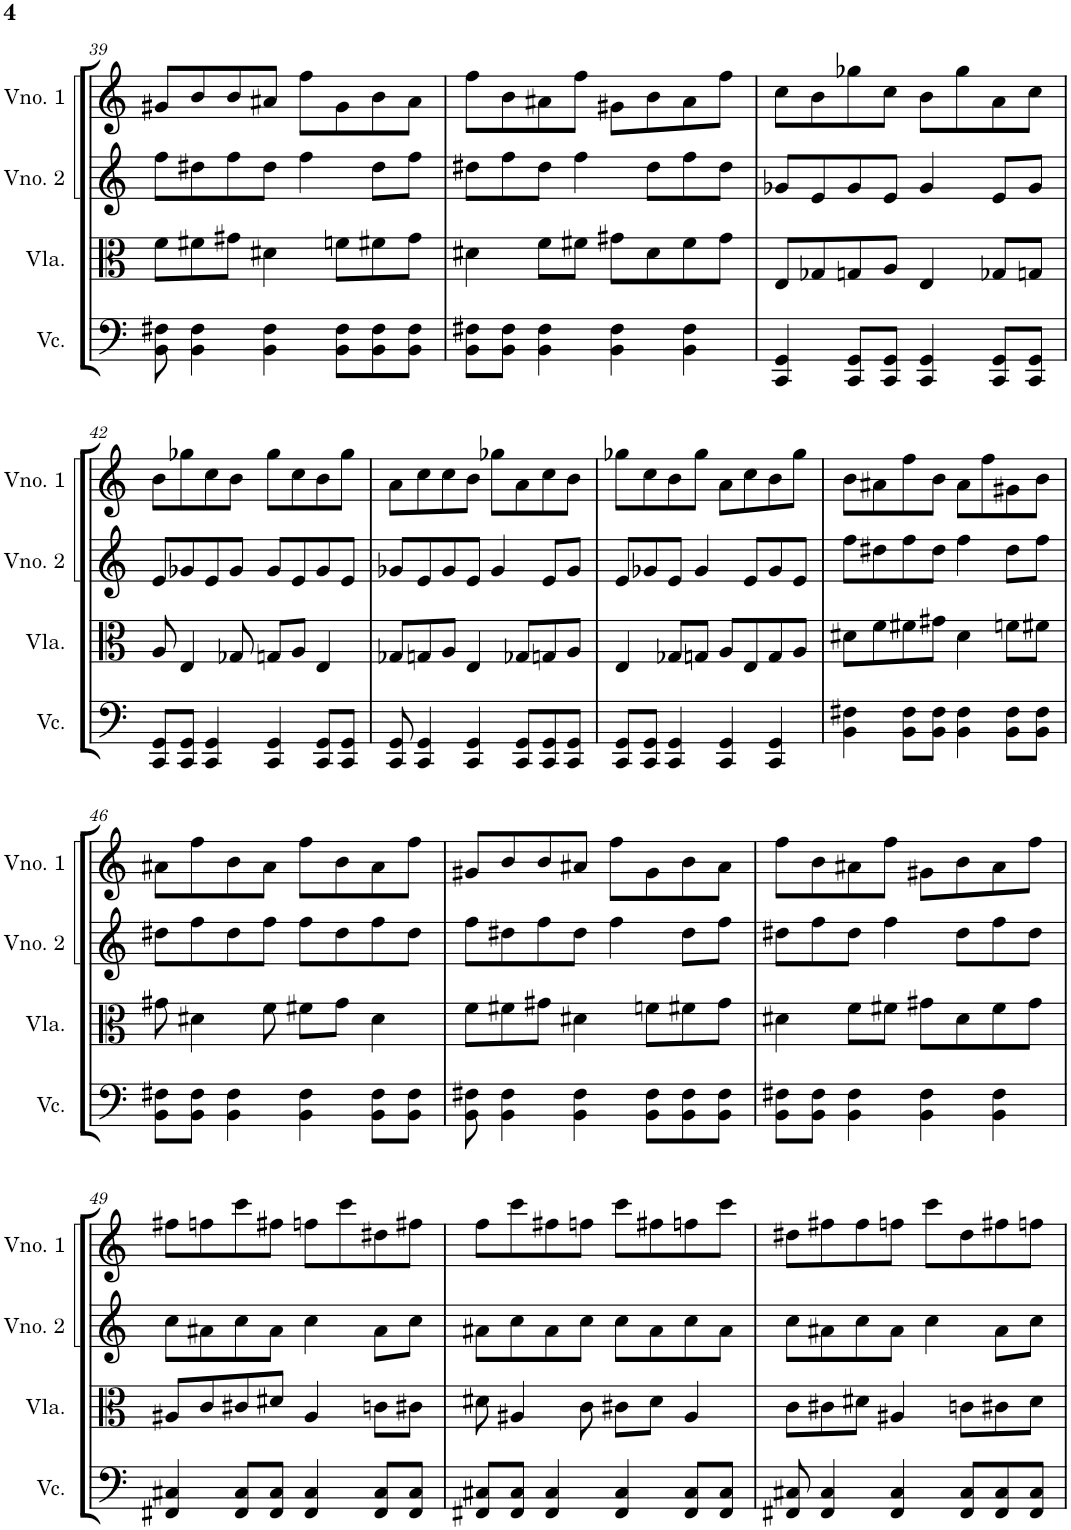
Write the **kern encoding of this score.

**kern	**kern	**kern	**kern
*part4	*part3	*part2	*part1
*staff4	*staff3	*staff2	*staff1
*I"Violoncelo	*I"Viola	*I"Violino 2	*I"Violino 1
*I'Vc.	*I'Vla.	*I'Vno. 2	*I'Vno. 1
!!LO:PB:g=z
*clefF4	*clefC3	*clefG2	*clefG2
*k[]	*k[]	*k[]	*k[]
*M4/4	*M4/4	*M4/4	*M4/4
=39	=39	=39	=39
8BB\ 8F#X\	8f\L	8ff\L	8g#X/L
4BB\ 4F#\	8f#X\	8dd#X\	8b/
.	8g#X\J	8ff\	8b/
4BB\ 4F#\	4d#X\	8dd#\J	8a#X/J
.	.	4ff\	8ff\L
8BB\ 8F#\L	8fn\L	.	8g#\
8BB\ 8F#\	8f#X\	8dd#\L	8b\
8BB\ 8F#\J	8g#\J	8ff\J	8a#\J
=40	=40	=40	=40
8BB\ 8F#X\L	4d#X\	8dd#X\L	8ff\L
8BB\ 8F#\J	.	8ff\	8b\
4BB\ 4F#\	8f\L	8dd#\J	8a#X\
.	8f#X\J	4ff\	8ff\J
4BB\ 4F#\	8g#X\L	.	8g#X\L
.	8d#\	8dd#\L	8b\
4BB\ 4F#\	8f#\	8ff\	8a#\
.	8g#\J	8dd#\J	8ff\J
=41	=41	=41	=41
4CC/ 4GG/	8E/L	8g-X/L	8cc\L
.	8G-X/	8e/	8b\
8CC/ 8GG/L	8Gn/	8g-/	8gg-X\
8CC/ 8GG/J	8A/J	8e/J	8cc\J
4CC/ 4GG/	4E/	4g-/	8b\L
.	.	.	8gg-\
8CC/ 8GG/L	8G-X/L	8e/L	8a\
8CC/ 8GG/J	8Gn/J	8g-/J	8cc\J
!!LO:LB:g=z
=42	=42	=42	=42
8CC/ 8GG/L	8A/	8e/L	8b\L
8CC/ 8GG/J	4E/	8g-X/	8gg-X\
4CC/ 4GG/	.	8e/	8cc\
.	8G-X/	8g-/J	8b\J
4CC/ 4GG/	8Gn/L	8g-/L	8gg-\L
.	8A/J	8e/	8cc\
8CC/ 8GG/L	4E/	8g-/	8b\
8CC/ 8GG/J	.	8e/J	8gg-\J
=43	=43	=43	=43
8CC/ 8GG/	8G-X/L	8g-X/L	8a\L
4CC/ 4GG/	8Gn/	8e/	8cc\
.	8A/J	8g-/	8cc\
4CC/ 4GG/	4E/	8e/J	8b\J
.	.	4g-/	8gg-X\L
8CC/ 8GG/L	8G-X/L	.	8a\
8CC/ 8GG/	8Gn/	8e/L	8cc\
8CC/ 8GG/J	8A/J	8g-/J	8b\J
=44	=44	=44	=44
8CC/ 8GG/L	4E/	8e/L	8gg-X\L
8CC/ 8GG/J	.	8g-X/	8cc\
4CC/ 4GG/	8G-X/L	8e/J	8b\
.	8Gn/J	4g-/	8gg-\J
4CC/ 4GG/	8A/L	.	8a\L
.	8E/	8e/L	8cc\
4CC/ 4GG/	8G/	8g-/	8b\
.	8A/J	8e/J	8gg-\J
=45	=45	=45	=45
4BB\ 4F#X\	8d#X\L	8ff\L	8b\L
.	8f\	8dd#X\	8a#X\
8BB\ 8F#\L	8f#X\	8ff\	8ff\
8BB\ 8F#\J	8g#X\J	8dd#\J	8b\J
4BB\ 4F#\	4d#\	4ff\	8a#\L
.	.	.	8ff\
8BB\ 8F#\L	8fn\L	8dd#\L	8g#X\
8BB\ 8F#\J	8f#X\J	8ff\J	8b\J
!!LO:LB:g=z
=46	=46	=46	=46
8BB\ 8F#X\L	8g#X\	8dd#X\L	8a#X\L
8BB\ 8F#\J	4d#X\	8ff\	8ff\
4BB\ 4F#\	.	8dd#\	8b\
.	8f\	8ff\J	8a#\J
4BB\ 4F#\	8f#X\L	8ff\L	8ff\L
.	8g#\J	8dd#\	8b\
8BB\ 8F#\L	4d#\	8ff\	8a#\
8BB\ 8F#\J	.	8dd#\J	8ff\J
=47	=47	=47	=47
8BB\ 8F#X\	8f\L	8ff\L	8g#X/L
4BB\ 4F#\	8f#X\	8dd#X\	8b/
.	8g#X\J	8ff\	8b/
4BB\ 4F#\	4d#X\	8dd#\J	8a#X/J
.	.	4ff\	8ff\L
8BB\ 8F#\L	8fn\L	.	8g#\
8BB\ 8F#\	8f#X\	8dd#\L	8b\
8BB\ 8F#\J	8g#\J	8ff\J	8a#\J
=48	=48	=48	=48
8BB\ 8F#X\L	4d#X\	8dd#X\L	8ff\L
8BB\ 8F#\J	.	8ff\	8b\
4BB\ 4F#\	8f\L	8dd#\J	8a#X\
.	8f#X\J	4ff\	8ff\J
4BB\ 4F#\	8g#X\L	.	8g#X\L
.	8d#\	8dd#\L	8b\
4BB\ 4F#\	8f#\	8ff\	8a#\
.	8g#\J	8dd#\J	8ff\J
!!LO:LB:g=z
=49	=49	=49	=49
4FF#X/ 4C#X/	8A#X/L	8cc\L	8ff#X\L
.	8c/	8a#X\	8ffn\
8FF#/ 8C#/L	8c#X/	8cc\	8ccc\
8FF#/ 8C#/J	8d#X/J	8a#\J	8ff#X\J
4FF#/ 4C#/	4A#/	4cc\	8ffn\L
.	.	.	8ccc\
8FF#/ 8C#/L	8cn\L	8a#\L	8dd#X\
8FF#/ 8C#/J	8c#X\J	8cc\J	8ff#X\J
=50	=50	=50	=50
8FF#X/ 8C#X/L	8d#X\	8a#X\L	8ff\L
8FF#/ 8C#/J	4A#X/	8cc\	8ccc\
4FF#/ 4C#/	.	8a#\	8ff#X\
.	8c\	8cc\J	8ffn\J
4FF#/ 4C#/	8c#X\L	8cc\L	8ccc\L
.	8d#\J	8a#\	8ff#X\
8FF#/ 8C#/L	4A#/	8cc\	8ffn\
8FF#/ 8C#/J	.	8a#\J	8ccc\J
=51	=51	=51	=51
8FF#X/ 8C#X/	8c\L	8cc\L	8dd#X\L
4FF#/ 4C#/	8c#X\	8a#X\	8ff#X\
.	8d#X\J	8cc\	8ff#\
4FF#/ 4C#/	4A#X/	8a#\J	8ffn\J
.	.	4cc\	8ccc\L
8FF#/ 8C#/L	8cn\L	.	8dd#\
8FF#/ 8C#/	8c#X\	8a#\L	8ff#X\
8FF#/ 8C#/J	8d#\J	8cc\J	8ffn\J
=	=	=	=
*-	*-	*-	*-
